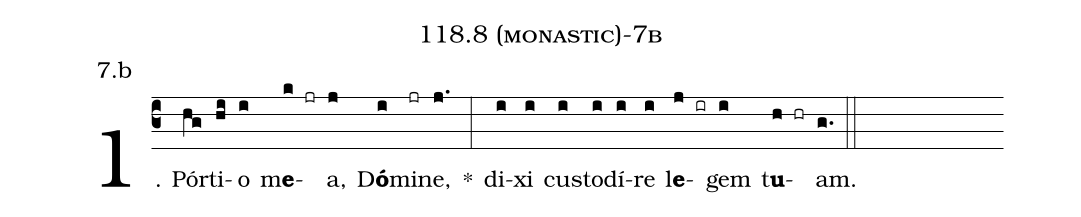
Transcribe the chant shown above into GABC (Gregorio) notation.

name: 118.8 (monastic)-7b;
annotation: 7.b;
%%
(c3)1. Pór(hg)ti(hi)o(i) m<b>e</b>(k jr)a,(j) D<b>ó</b>(i)mi(jr)ne,(j.) *(:) di(i)xi(i) cus(i)to(i)dí(i)re(i) l<b>e</b>(j ir)gem(i) t<b>u</b>(h hr)am.(g.) (::)
